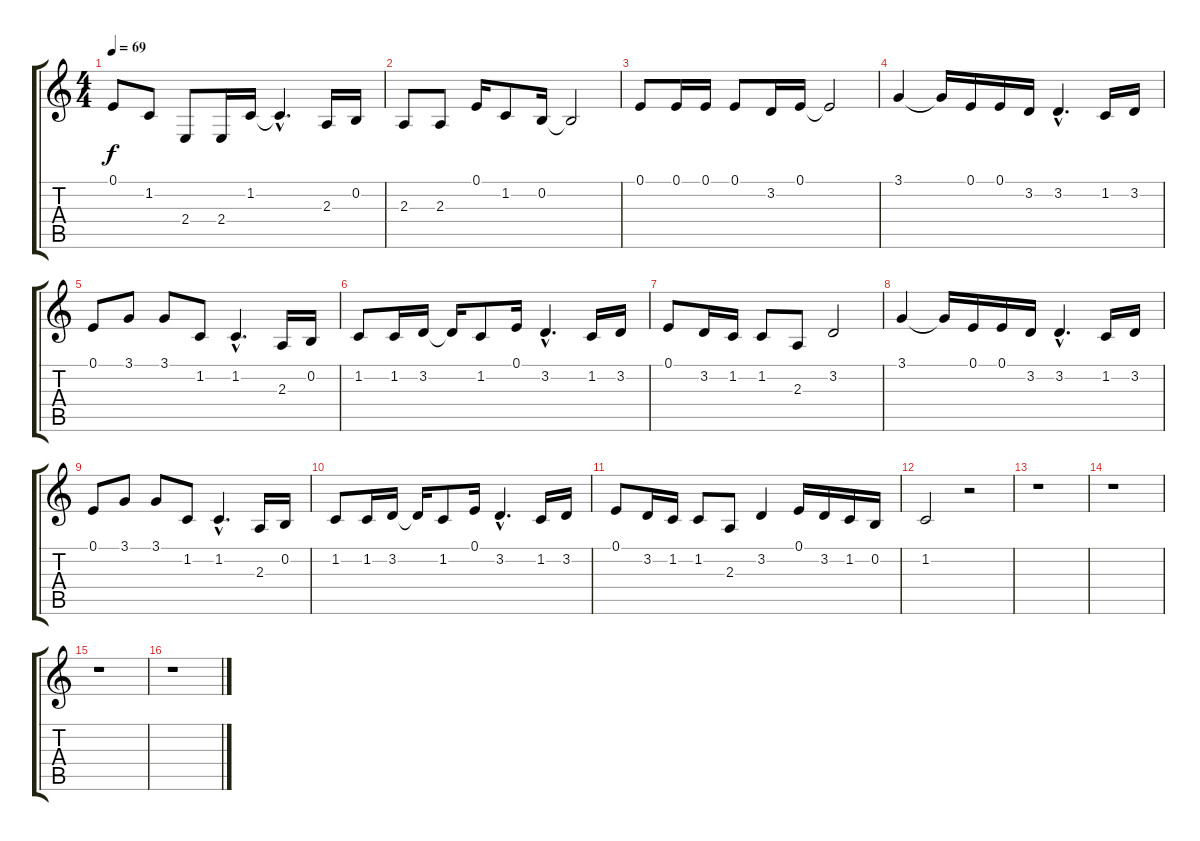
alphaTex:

\track "" {instrument voiceoohs}
\staff {score tabs}
\tuning (E4 B3 G3 D3 A2 E2) {hide}
\ts (4 4)
\tempo 69
\clef g2
\ks c
0.1.8{dy f} 1.2.8 2.4.8 2.4.16 1.2.16 1.2{hac t}.4{d} 2.3.16 0.2.16 |
2.3.8 2.3.8 0.1.16 1.2.8 0.2.16 0.2{t}.2 |
0.1.8 0.1.16 0.1.16 0.1.8 3.2.16 0.1.16 0.1{t}.2 |
3.1.4 3.1{t}.16 0.1.16 0.1.16 3.2.16 3.2{hac}.4{d} 1.2.16 3.2.16 |
0.1.8 3.1.8 3.1.8 1.2.8 1.2{hac}.4{d} 2.3.16 0.2.16 |
1.2.8 1.2.16 3.2.16 3.2{t}.16 1.2.8 0.1.16 3.2{hac}.4{d} 1.2.16 3.2.16 |
0.1.8 3.2.16 1.2.16 1.2.8 2.3.8 3.2.2 |
3.1.4 3.1{t}.16 0.1.16 0.1.16 3.2.16 3.2{hac}.4{d} 1.2.16 3.2.16 |
0.1.8 3.1.8 3.1.8 1.2.8 1.2{hac}.4{d} 2.3.16 0.2.16 |
1.2.8 1.2.16 3.2.16 3.2{t}.16 1.2.8 0.1.16 3.2{hac}.4{d} 1.2.16 3.2.16 |
0.1.8 3.2.16 1.2.16 1.2.8 2.3.8 3.2.4 0.1.16 3.2.16 1.2.16 0.2.16 |
1.2.2 r.2 |
r.1 |
r.1 |
r.1 |
r.1
